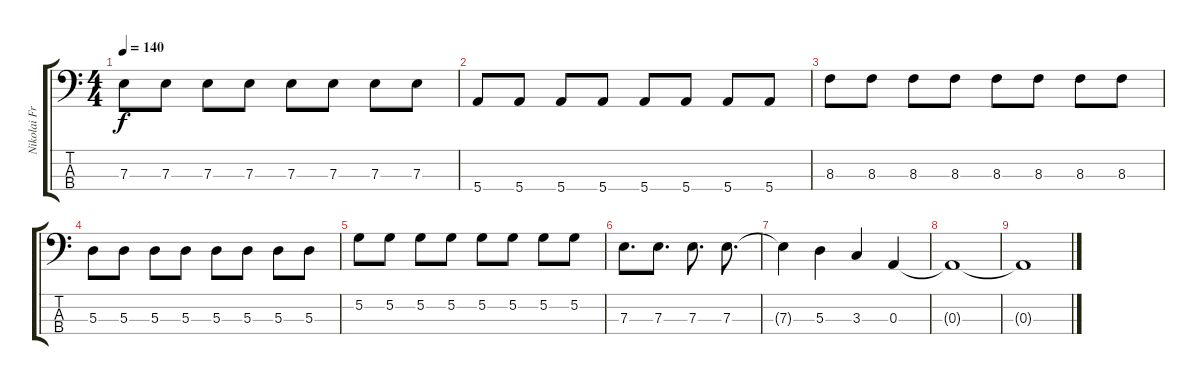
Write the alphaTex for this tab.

\track ("Nikolai Fraiture" "Nikolai Fr") {instrument electricbassfinger}
\staff {score tabs}
\tuning (G2 D2 A1 E1) {hide}
\ts (4 4)
\tempo 140
\clef f4
\ks c
7.3.8{dy f} 7.3.8 7.3.8 7.3.8 7.3.8 7.3.8 7.3.8 7.3.8 |
5.4.8 5.4.8 5.4.8 5.4.8 5.4.8 5.4.8 5.4.8 5.4.8 |
8.3.8 8.3.8 8.3.8 8.3.8 8.3.8 8.3.8 8.3.8 8.3.8 |
5.3.8 5.3.8 5.3.8 5.3.8 5.3.8 5.3.8 5.3.8 5.3.8 |
5.2.8 5.2.8 5.2.8 5.2.8 5.2.8 5.2.8 5.2.8 5.2.8 |
7.3.8{d} 7.3.8{d} 7.3.8{d} 7.3.8{d} |
7.3{t}.4 5.3.4 3.3.4 0.3.4 |
0.3{t}.1 |
0.3{t}.1
